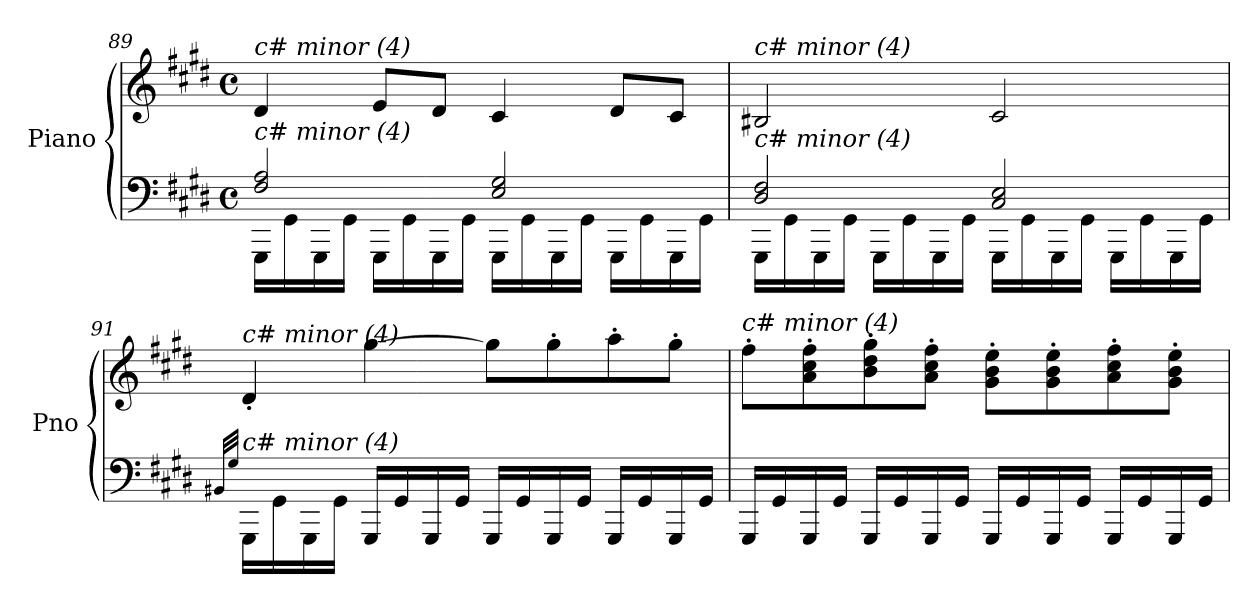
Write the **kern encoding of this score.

**kern	**kern	**dynam
*part1	*part1	*part1
*staff2	*staff1	*staff1/2
*I"Piano	*	*
*I'Pno	*	*
*clefF4	*clefG2	*
*k[f#c#g#d#]	*k[f#c#g#d#]	*
*M4/4	*M4/4	*
*met(c)	*met(c)	*
=89	=89	=89
*^	*	*
!	!	!LO:TX:i:t=c# minor (4)	!
!LO:TX:i:t=c# minor (4)	!	!	!
2F#/ 2A/	16GGG#\LL	4d#/	.
.	16GG#\	.	.
.	16GGG#\	.	.
.	16GG#\JJ	.	.
.	16GGG#\LL	8e/L	.
.	16GG#\	.	.
.	16GGG#\	8d#/J	.
.	16GG#\JJ	.	.
2E/ 2G#/	16GGG#\LL	4c#/	.
.	16GG#\	.	.
.	16GGG#\	.	.
.	16GG#\JJ	.	.
.	16GGG#\LL	8d#/L	.
.	16GG#\	.	.
.	16GGG#\	8c#/J	.
.	16GG#\JJ	.	.
=90	=90	=90	=90
!	!	!LO:TX:i:t=c# minor (4)	!
!LO:TX:i:t=c# minor (4)	!	!	!
2D#/ 2F#/	16GGG#\LL	2B#X/	.
.	16GG#\	.	.
.	16GGG#\	.	.
.	16GG#\JJ	.	.
.	16GGG#\LL	.	.
.	16GG#\	.	.
.	16GGG#\	.	.
.	16GG#\JJ	.	.
2C#/ 2E/	16GGG#\LL	2c#/	.
.	16GG#\	.	.
.	16GGG#\	.	.
.	16GG#\JJ	.	.
.	16GGG#\LL	.	.
.	16GG#\	.	.
.	16GGG#\	.	.
.	16GG#\JJ	.	.
!!LO:LB:g=z
=91	=91	=91	=91
32qBB#X/LLL	.	.	.
32qG#/JJJ	.	.	.
!	!	!LO:TX:i:t=c# minor (4)	!
!LO:TX:i:t=c# minor (4)	!	!	!
1ryy	16GGG#\LL	(4d#'/	.
.	16GG#\	.	.
.	16GGG#\	.	.
.	16GG#\JJ	.	.
!	!	!	!LO:DY:b
.	16GGG#/LL	[4gg#\	other-dynamics
.	16GG#/	.	.
.	16GGG#/	.	.
.	16GG#/JJ	.	.
.	16GGG#/LL	8gg#\L]	.
.	16GG#/	.	.
.	16GGG#/	8gg#'\	.
.	16GG#/JJ	.	.
.	16GGG#/LL	8aa'\	.
.	16GG#/	.	.
.	16GGG#/	8gg#'\J	.
.	16GG#/JJ	.	.
=92	=92	=92	=92
!	!	!LO:TX:i:t=c# minor (4)	!
!LO:TX:i:t=c# minor (4)	!	!	!
*v	*v	*	*
16GGG#/LL	8ff#'\L	.
16GG#/	.	.
16GGG#/	8a\' 8cc#\' 8ff#\'	.
16GG#/JJ	.	.
16GGG#/LL	8b\' 8dd#\' 8gg#\'	.
16GG#/	.	.
16GGG#/	8a\' 8cc#\' 8ff#\'J	.
16GG#/JJ	.	.
16GGG#/LL	8g#\' 8b\' 8ee\'L	.
16GG#/	.	.
16GGG#/	8g#\' 8b\' 8ee\'	.
16GG#/JJ	.	.
16GGG#/LL	8a\' 8cc#\' 8ff#\'	.
16GG#/	.	.
16GGG#/	8g#\' 8b\' 8ee\'J	.
16GG#/JJ	.	.
=	=	=
*-	*-	*-
